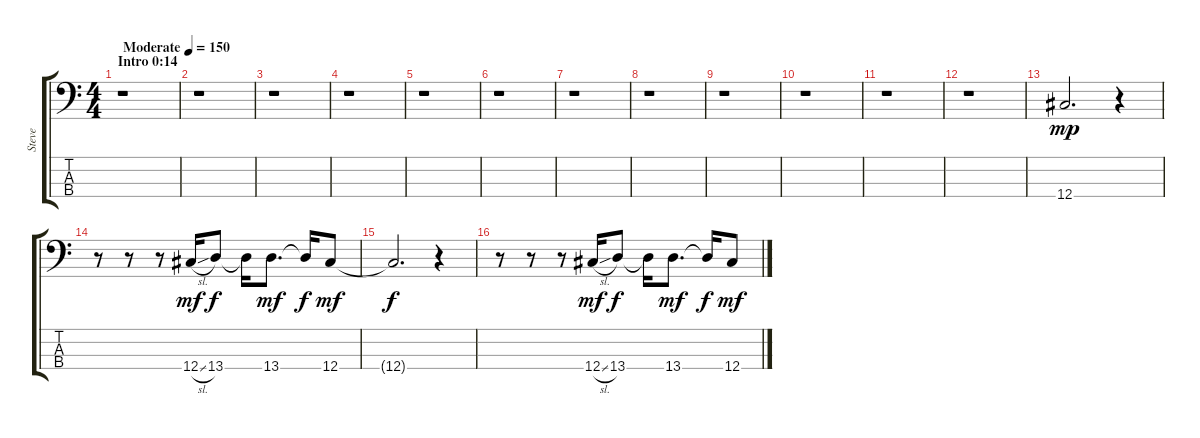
\track ("Steve" "Steve") {instrument electricbassfinger}
\staff {score tabs}
\tuning (E2 B1 Gb1 Db1) {hide}
\ts (4 4)
\section ("" "Intro 0:14")
\tempo (150 "Moderate")
\tempo 139
\tempo (150 "Moderate")
\clef f4
\ks c
r.1{dy mp instrument electricbassfinger} |
r.1 |
r.1 |
r.1 |
r.1 |
r.1 |
r.1 |
r.1 |
r.1 |
r.1 |
r.1 |
r.1 |
12.4.2{d volume 16 balance 8 instrument electricbassfinger} r.4 |
r.8 r.8 r.8 12.4{sl}.16{dy mf} 13.4.8{dy f} 13.4{t}.16 13.4.8{d dy mf} 13.4{t}.16{dy f} 12.4.8{dy mf} |
12.4{t}.2{d dy f} r.4 |
r.8 r.8 r.8 12.4{sl}.16{dy mf} 13.4.8{dy f} 13.4{t}.16 13.4.8{d dy mf} 13.4{t}.16{dy f} 12.4.8{dy mf}
